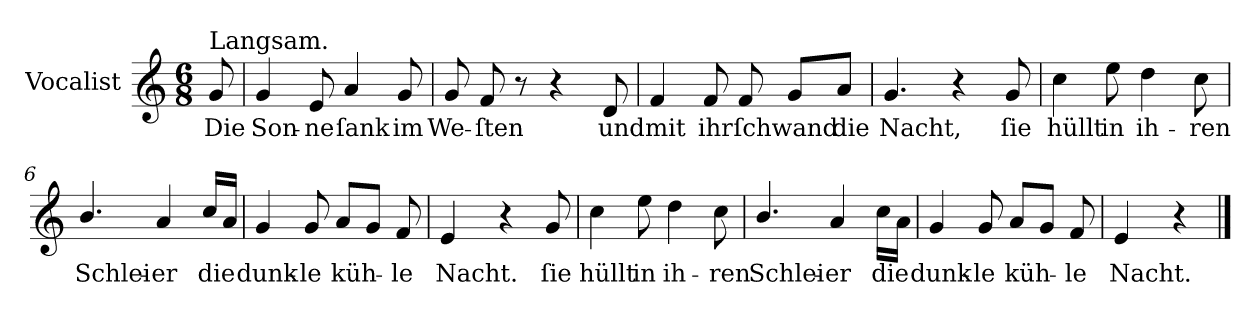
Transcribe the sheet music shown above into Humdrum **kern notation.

**kern	**text
*part1	*part1
*staff1	*staff1
*I"Vocalist	*
*k[]	*
*C:	*
*M6/8	*
=	=
!LO:TX:a:t=Langsam.	!
8g	Die
=1	=1
4g	Son-
8e	-ne
4a	ſank
8g	im
=2	=2
8g	We-
8f	-ſten
8r	.
4r	.
8d	und
=3	=3
4f	mit
8f	ihr
8f	ſchwand
8gL	.
8aJ	die
=4	=4
4.g	Nacht,
4r	.
8g	ſie
=5	=5
4cc	hüllt
8ee	in
4dd	ih-
8cc	-ren
=6	=6
4.b/	Schlei-
4a	-er
16cc/LL	die
16aJJ	.
=7	=7
4g	dunk-
8g	-le
8aL	küh-
8gJ	.
8f	-le
=8	=8
!LO:N:vis=4	!
4.e	Nacht.
4r	.
8g	ſie
=9	=9
4cc	hüllt
8ee	in
4dd	ih-
8cc	-ren
=10	=10
4.b/	Schlei-
4a	-er
16ccLL	die
16aJJ	.
=11	=11
4g	dunk-
8g	-le
8aL	küh-
8gJ	.
8f	-le
=12	=12
!LO:N:vis=4	!
4.e	Nacht.
4r	.
==	==
*-	*-
